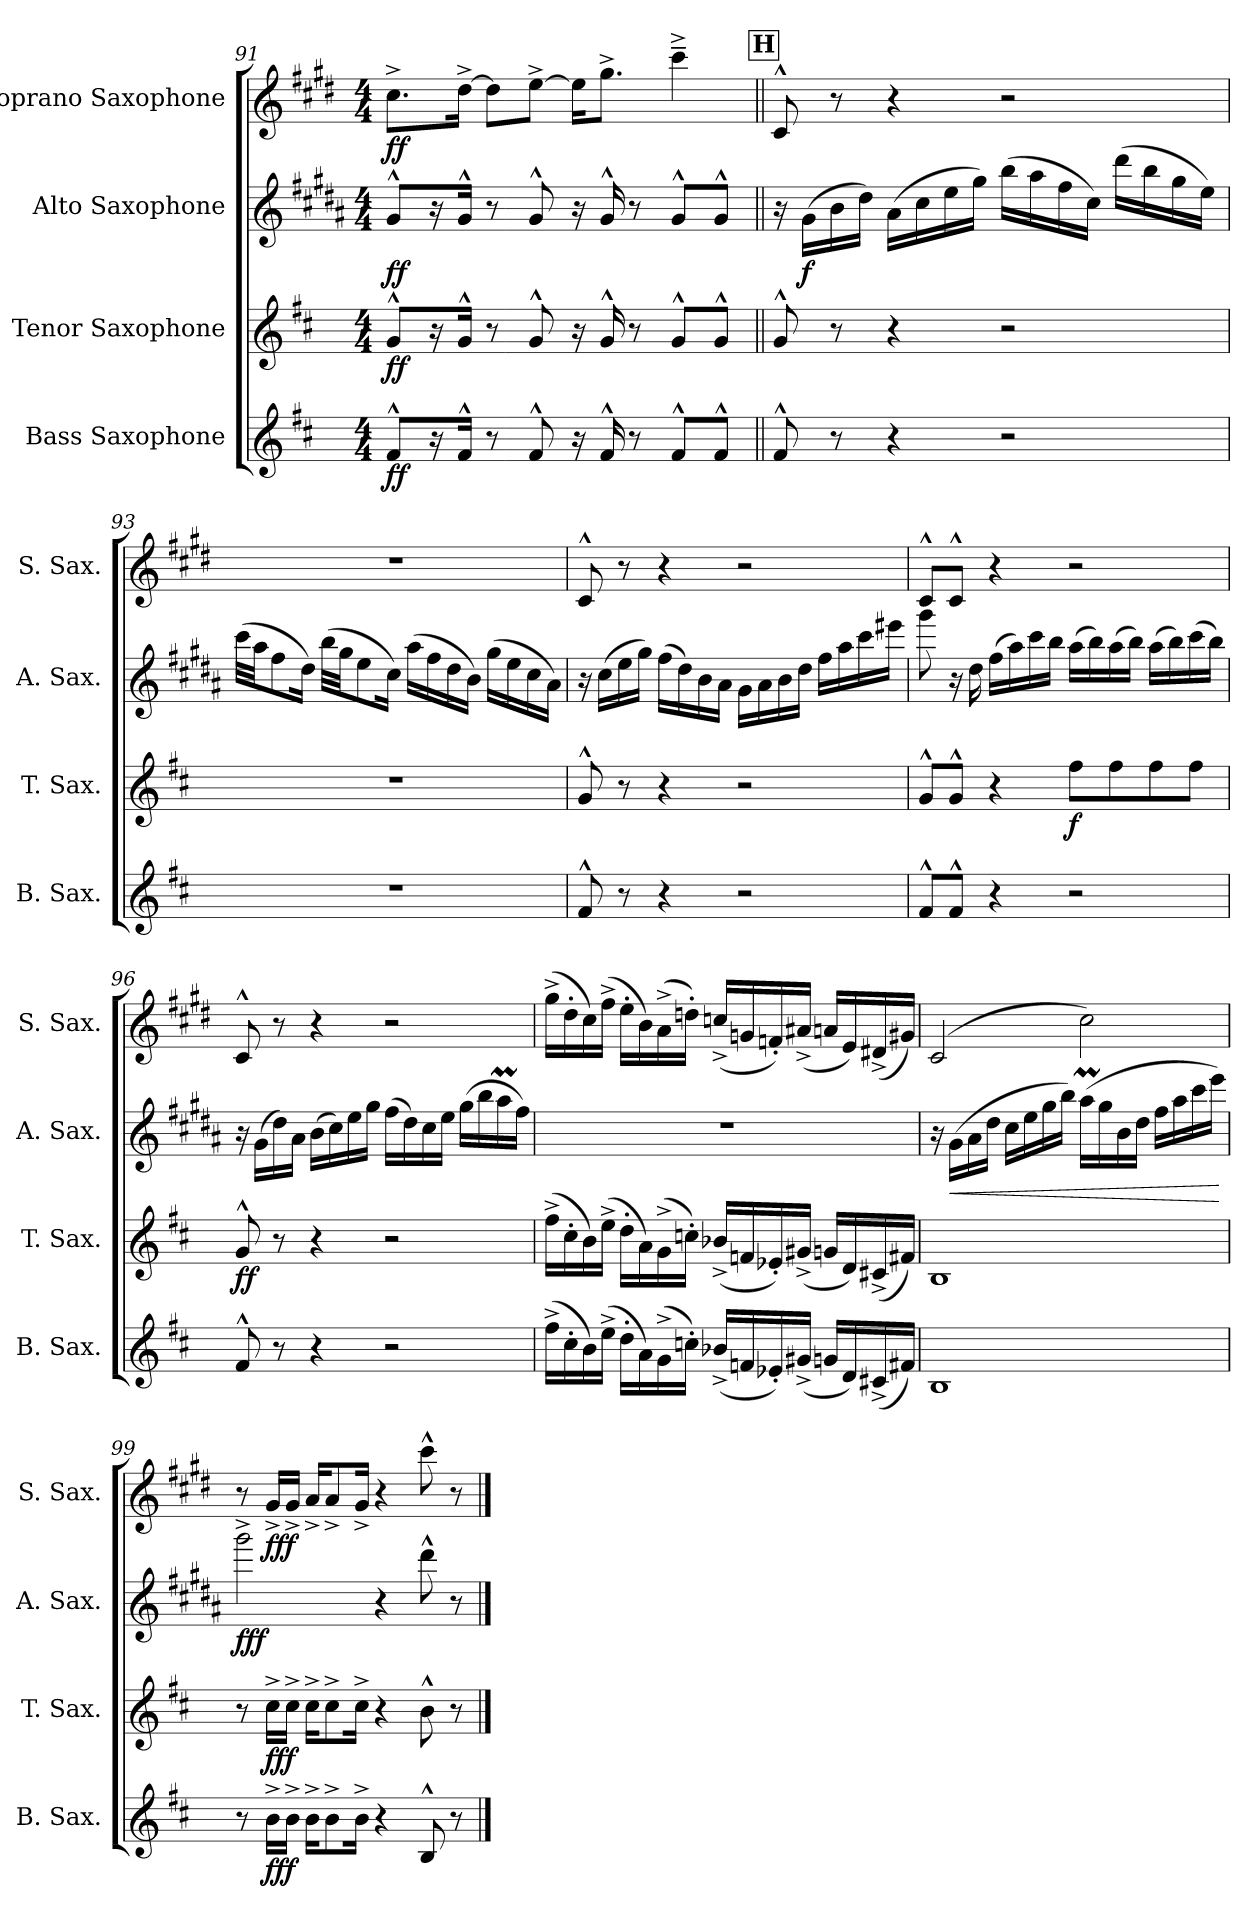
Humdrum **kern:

**kern	**dynam	**kern	**dynam	**kern	**dynam	**kern	**dynam
*part4	*part4	*part3	*part3	*part2	*part2	*part1	*part1
*staff4	*staff4	*staff3	*staff3	*staff2	*staff2	*staff1	*staff1
*I"Bass Saxophone	*	*I"Tenor Saxophone	*	*I"Alto Saxophone	*	*I"Soprano Saxophone	*
*I'B. Sax.	*	*I'T. Sax.	*	*I'A. Sax.	*	*I'S. Sax.	*
*clefG2	*	*clefG2	*	*clefG2	*	*clefG2	*
*ITrd15c26	*	*ITrd8c14	*	*ITrd5c9	*	*ITrd1c2	*
*k[f#c#]	*	*k[f#c#]	*	*k[f#c#]	*	*k[f#c#]	*
*M4/4	*	*M4/4	*	*M4/4	*	*M4/4	*
=91	=91	=91	=91	=91	=91	=91	=91
!	!LO:DY:b	!	!LO:DY:b	!	!LO:DY:b	!	!LO:DY:b
8FF#^^/L	ff	8G^^/L	ff	8B^^/L	ff	8.b^\L	ff
16r	.	16r	.	16r	.	.	.
16FF#^^/Jk	.	16G^^/Jk	.	16B^^/Jk	.	[16cc#^\Jk	.
8r	.	8r	.	8r	.	8cc#\L]	.
8FF#^^/	.	8G^^/	.	8B^^/	.	[8dd^\J	.
16r	.	16r	.	16r	.	16dd\KL]	.
16FF#^^/	.	16G^^/	.	16B^^/	.	8.ff#^\J	.
8r	.	8r	.	8r	.	.	.
8FF#^^/L	.	8G^^/L	.	8B^^/L	.	4bb~^\	.
8FF#^^/J	.	8G^^/J	.	8B^^/J	.	.	.
!!LO:REH:place=s1:a:B:fs=14:t=H
=92||	=92||	=92||	=92||	=92||	=92||	=92||	=92||
8FF#^^/	.	8G^^/	.	16r	.	8B^^/	.
!	!	!	!	!	!LO:DY:b	!	!
.	.	.	.	(>16B\LL	f	.	.
8r	.	8r	.	16d\	.	8r	.
.	.	.	.	16f#\JJ)	.	.	.
4r	.	4r	.	(>16c#\LL	.	4r	.
.	.	.	.	16e\	.	.	.
.	.	.	.	16g\	.	.	.
.	.	.	.	16b\JJ)	.	.	.
2r	.	2r	.	(>16dd\LL	.	2r	.
.	.	.	.	16cc#\	.	.	.
.	.	.	.	16a\	.	.	.
.	.	.	.	16e\JJ)	.	.	.
.	.	.	.	(>16ff#\LL	.	.	.
.	.	.	.	16dd\	.	.	.
.	.	.	.	16b\	.	.	.
.	.	.	.	16g\JJ)	.	.	.
!!LO:LB:g=z
=93	=93	=93	=93	=93	=93	=93	=93
1r	.	1r	.	(>32ee\LLL	.	1r	.
.	.	.	.	32cc#\JJ	.	.	.
.	.	.	.	8a\	.	.	.
.	.	.	.	16f#\Jk)	.	.	.
.	.	.	.	(>32dd\LLL	.	.	.
.	.	.	.	32b\JJ	.	.	.
.	.	.	.	8g\	.	.	.
.	.	.	.	16e\Jk)	.	.	.
.	.	.	.	(>16cc#\LL	.	.	.
.	.	.	.	16a\	.	.	.
.	.	.	.	16f#\	.	.	.
.	.	.	.	16d\JJ)	.	.	.
.	.	.	.	(>16b\LL	.	.	.
.	.	.	.	16g\	.	.	.
.	.	.	.	16e\	.	.	.
.	.	.	.	16c#\JJ)	.	.	.
=94	=94	=94	=94	=94	=94	=94	=94
8FF#^^/	.	8G^^/	.	16r	.	8B^^/	.
.	.	.	.	(>16e\LL	.	.	.
8r	.	8r	.	16g\	.	8r	.
.	.	.	.	16b\JJ)	.	.	.
4r	.	4r	.	(>16a\LL	.	4r	.
.	.	.	.	16f#\)	.	.	.
.	.	.	.	16d\	.	.	.
.	.	.	.	16c#\JJ	.	.	.
2r	.	2r	.	16B\LL	.	2r	.
.	.	.	.	16c#\	.	.	.
.	.	.	.	16d\	.	.	.
.	.	.	.	16f#\JJ	.	.	.
.	.	.	.	16a\LL	.	.	.
.	.	.	.	16cc#\	.	.	.
.	.	.	.	16ee\	.	.	.
.	.	.	.	16gg#X\JJ	.	.	.
!!LO:LB:g=z
=95	=95	=95	=95	=95	=95	=95	=95
8FF#^^/L	.	8G^^/L	.	8bb\	.	8B^^/L	.
8FF#^^/J	.	8G^^/J	.	16r	.	8B^^/J	.
.	.	.	.	16f#\	.	.	.
4r	.	4r	.	(>16a\LL	.	4r	.
.	.	.	.	16cc#\)	.	.	.
.	.	.	.	16ee\	.	.	.
.	.	.	.	16dd\JJ	.	.	.
!	!	!	!LO:DY:b	!	!	!	!
2r	.	8f#\L	f	(>16cc#\LL	.	2r	.
.	.	.	.	16dd\)	.	.	.
.	.	8f#\	.	(>16cc#\	.	.	.
.	.	.	.	16dd\JJ)	.	.	.
.	.	8f#\	.	(>16cc#\LL	.	.	.
.	.	.	.	16dd\)	.	.	.
.	.	8f#\J	.	(>16ee\	.	.	.
.	.	.	.	16dd\JJ)	.	.	.
=96	=96	=96	=96	=96	=96	=96	=96
!	!	!	!LO:DY:b	!	!	!	!
8FF#^^/	.	8G^^/	ff	16r	.	8B^^/	.
.	.	.	.	(>16B\LL	.	.	.
8r	.	8r	.	16f#\)	.	8r	.
.	.	.	.	16c#\JJ	.	.	.
4r	.	4r	.	(>16d\LL	.	4r	.
.	.	.	.	16e\)	.	.	.
.	.	.	.	16g\	.	.	.
.	.	.	.	16b\JJ	.	.	.
2r	.	2r	.	(>16a\LL	.	2r	.
.	.	.	.	16f#\)	.	.	.
.	.	.	.	16e\	.	.	.
.	.	.	.	16g\JJ	.	.	.
.	.	.	.	(>16b\LL	.	.	.
.	.	.	.	16dd\	.	.	.
.	.	.	.	16cc#m\	.	.	.
.	.	.	.	16a\JJ)	.	.	.
!!LO:PB:g=z
=97	=97	=97	=97	=97	=97	=97	=97
(>16F#^\LL	.	(>16f#^\LL	.	1r	.	(>16ff#^\LL	.
16C#'\	.	16c#'\	.	.	.	16cc#'\	.
16BB\)	.	16B\)	.	.	.	16b\)	.
(>16E^\JJ	.	(>16e^\JJ	.	.	.	(>16ee^\JJ	.
16D'\LL	.	16d'\LL	.	.	.	16dd'\LL	.
16AA\)	.	16A\)	.	.	.	16a\)	.
(>16GG^\	.	(>16G^\	.	.	.	(>16g^\	.
16Cn'\JJ)	.	16cn'\JJ)	.	.	.	16ccn'\JJ)	.
(<16BB-X^/LL	.	(<16B-X^/LL	.	.	.	(<16b-X^/LL	.
16FFn/	.	16Fn/	.	.	.	16fn/	.
16EE-X'/)	.	16E-X'/)	.	.	.	16e-X'/)	.
(<16GG#X^/JJ	.	(<16G#X^/JJ	.	.	.	(<16g#X^/JJ	.
16GGn/LL	.	16Gn/LL	.	.	.	16gn/LL	.
16DD/)	.	16D/)	.	.	.	16d/)	.
(<16CC#X^/	.	(<16C#X^/	.	.	.	(<16c#X^/	.
16FF#X/JJ)	.	16F#X/JJ)	.	.	.	16f#X/JJ)	.
=98	=98	=98	=98	=98	=98	=98	=98
1BBB	.	1BB	.	16r	.	(>2B/	.
!	!	!	!	!	!LO:HP:b	!	!
.	.	.	.	(>16B\LL	<	.	.
.	.	.	.	16c#\	.	.	.
.	.	.	.	16f#\JJ	.	.	.
.	.	.	.	16e\LL	.	.	.
.	.	.	.	16g\	.	.	.
.	.	.	.	16b\	.	.	.
.	.	.	.	16dd\JJ)	.	.	.
.	.	.	.	(>16cc#m\LL	.	2b\)	.
.	.	.	.	16b\	.	.	.
.	.	.	.	16d\	.	.	.
.	.	.	.	16f#\JJ	.	.	.
.	.	.	.	16a\LL	.	.	.
.	.	.	.	16cc#\	.	.	.
.	.	.	.	16ee\	.	.	.
.	.	.	.	16gg\JJ)	.	.	.
.	.	.	.	.	[	.	.
=99	=99	=99	=99	=99	=99	=99	=99
!	!	!	!	!	!LO:DY:b	!	!
8r	.	8r	.	2bb^\	fff	8r	.
!	!LO:DY:b	!	!LO:DY:b	!	!	!	!LO:DY:b
16BB^\LL	fff	16c#^\LL	fff	.	.	16f#^/LL	fff
16BB^\JJ	.	16c#^\JJ	.	.	.	16f#^/JJ	.
16BB^\KL	.	16c#^\KL	.	.	.	16g^/KL	.
8BB^\	.	8c#^\	.	.	.	8g^/	.
16BB^\Jk	.	16c#^\Jk	.	.	.	16f#^/Jk	.
4r	.	4r	.	4r	.	4r	.
8BBB^^/	.	8B^^\	.	8ff#^^\	.	8bb^^\	.
8r	.	8r	.	8r	.	8r	.
==	==	==	==	==	==	==	==
*-	*-	*-	*-	*-	*-	*-	*-
